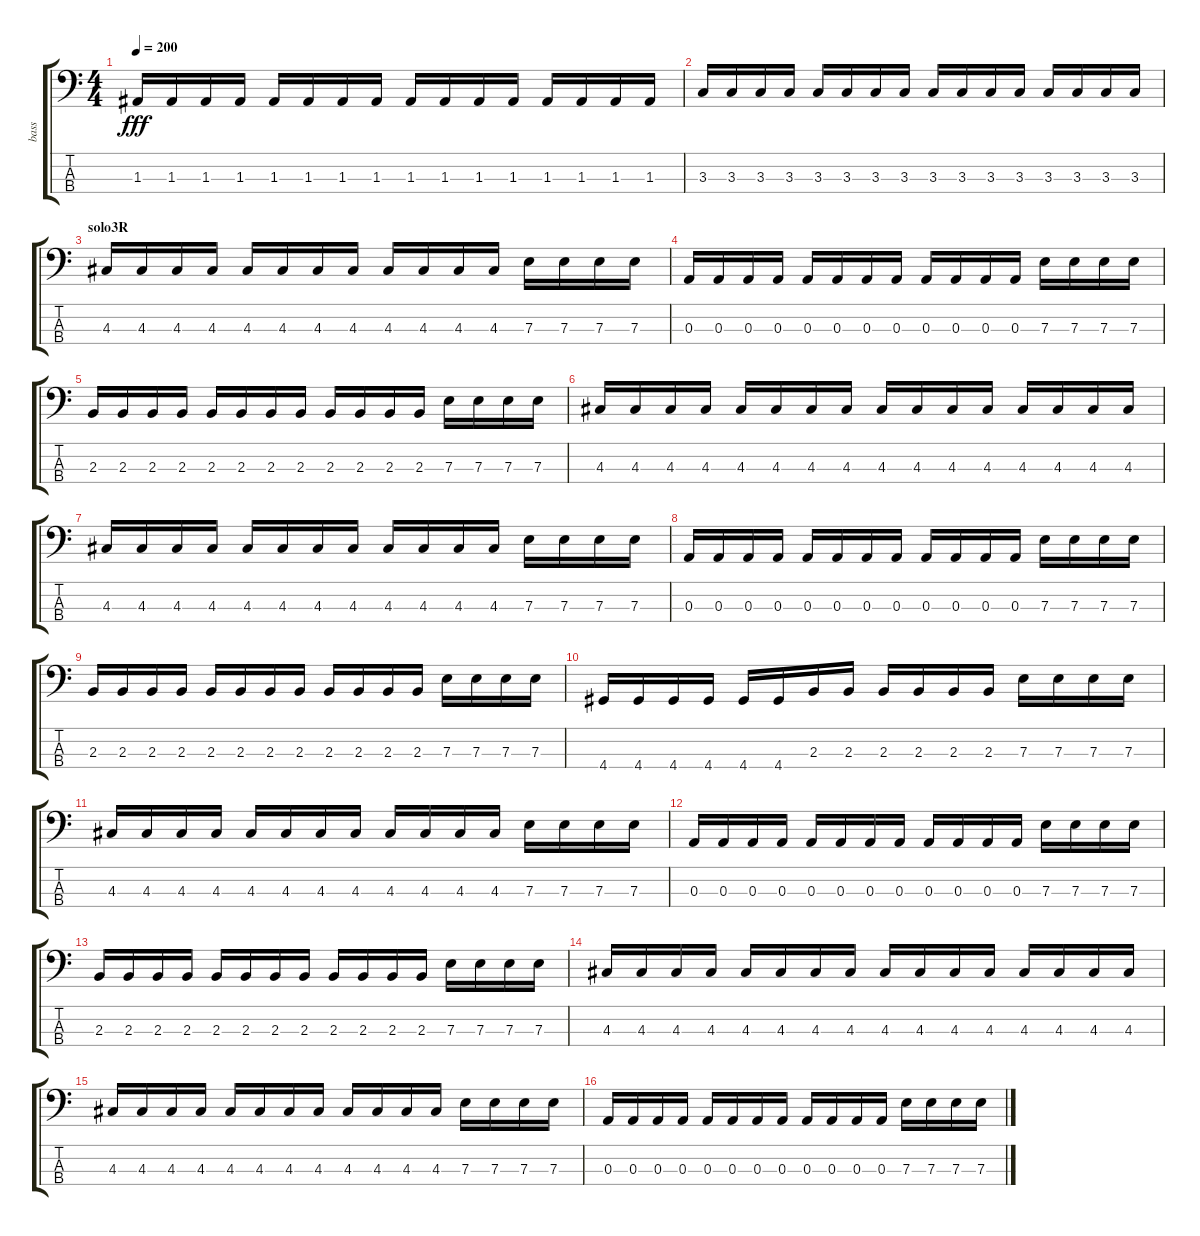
\track ("bass" "bass") {instrument electricbassfinger}
\staff {score tabs}
\tuning (G2 D2 A1 E1) {hide}
\ts (4 4)
\tempo 200
\clef f4
\ks c
1.3.16{dy fff} 1.3.16 1.3.16 1.3.16 1.3.16 1.3.16 1.3.16 1.3.16 1.3.16 1.3.16 1.3.16 1.3.16 1.3.16 1.3.16 1.3.16 1.3.16 |
3.3.16 3.3.16 3.3.16 3.3.16 3.3.16 3.3.16 3.3.16 3.3.16 3.3.16 3.3.16 3.3.16 3.3.16 3.3.16 3.3.16 3.3.16 3.3.16 |
\section ("" "solo3R")
4.3.16 4.3.16 4.3.16 4.3.16 4.3.16 4.3.16 4.3.16 4.3.16 4.3.16 4.3.16 4.3.16 4.3.16 7.3.16 7.3.16 7.3.16 7.3.16 |
0.3.16 0.3.16 0.3.16 0.3.16 0.3.16 0.3.16 0.3.16 0.3.16 0.3.16 0.3.16 0.3.16 0.3.16 7.3.16 7.3.16 7.3.16 7.3.16 |
2.3.16 2.3.16 2.3.16 2.3.16 2.3.16 2.3.16 2.3.16 2.3.16 2.3.16 2.3.16 2.3.16 2.3.16 7.3.16 7.3.16 7.3.16 7.3.16 |
4.3.16 4.3.16 4.3.16 4.3.16 4.3.16 4.3.16 4.3.16 4.3.16 4.3.16 4.3.16 4.3.16 4.3.16 4.3.16 4.3.16 4.3.16 4.3.16 |
4.3.16 4.3.16 4.3.16 4.3.16 4.3.16 4.3.16 4.3.16 4.3.16 4.3.16 4.3.16 4.3.16 4.3.16 7.3.16 7.3.16 7.3.16 7.3.16 |
0.3.16 0.3.16 0.3.16 0.3.16 0.3.16 0.3.16 0.3.16 0.3.16 0.3.16 0.3.16 0.3.16 0.3.16 7.3.16 7.3.16 7.3.16 7.3.16 |
2.3.16 2.3.16 2.3.16 2.3.16 2.3.16 2.3.16 2.3.16 2.3.16 2.3.16 2.3.16 2.3.16 2.3.16 7.3.16 7.3.16 7.3.16 7.3.16 |
4.4.16 4.4.16 4.4.16 4.4.16 4.4.16 4.4.16 2.3.16 2.3.16 2.3.16 2.3.16 2.3.16 2.3.16 7.3.16 7.3.16 7.3.16 7.3.16 |
4.3.16 4.3.16 4.3.16 4.3.16 4.3.16 4.3.16 4.3.16 4.3.16 4.3.16 4.3.16 4.3.16 4.3.16 7.3.16 7.3.16 7.3.16 7.3.16 |
0.3.16 0.3.16 0.3.16 0.3.16 0.3.16 0.3.16 0.3.16 0.3.16 0.3.16 0.3.16 0.3.16 0.3.16 7.3.16 7.3.16 7.3.16 7.3.16 |
2.3.16 2.3.16 2.3.16 2.3.16 2.3.16 2.3.16 2.3.16 2.3.16 2.3.16 2.3.16 2.3.16 2.3.16 7.3.16 7.3.16 7.3.16 7.3.16 |
4.3.16 4.3.16 4.3.16 4.3.16 4.3.16 4.3.16 4.3.16 4.3.16 4.3.16 4.3.16 4.3.16 4.3.16 4.3.16 4.3.16 4.3.16 4.3.16 |
4.3.16 4.3.16 4.3.16 4.3.16 4.3.16 4.3.16 4.3.16 4.3.16 4.3.16 4.3.16 4.3.16 4.3.16 7.3.16 7.3.16 7.3.16 7.3.16 |
0.3.16 0.3.16 0.3.16 0.3.16 0.3.16 0.3.16 0.3.16 0.3.16 0.3.16 0.3.16 0.3.16 0.3.16 7.3.16 7.3.16 7.3.16 7.3.16
